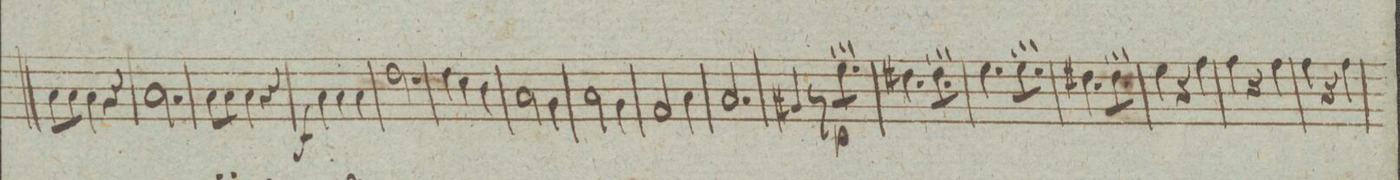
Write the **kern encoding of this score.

**kern	**dynam
*I"Oboe II	*
*clefG2	*
*k[]	*
*M3/4	*
8a\L	.
8a\J	.
4a\	.
4r	.
=46	=46
2.a\	.
=47	=47
8a\L	.
8a\J	.
4a\	.
4r	.
=48	=48
4a\	f
4a\	.
4a\	.
=49	=49
2.dd\	.
=50	=50
4dd\	.
4cc\	.
4b\	.
=51	=51
2a\	.
4g\	.
=52	=52
2a\	.
4g\	.
=53	=53
2f/	.
4a\	.
=54	=54
2.a/	.
=55	=55
4g#X/	.
8r	.
*tremolo	*
8ee\L	p
8ee\	.
8ee\J	.
*Xtremolo	*
=56	=56
4.dd#X\	.
*tremolo	*
8dd#\L	.
8dd#\	.
8dd#\J	.
*Xtremolo	*
=57	=57
4.ee\	.
*tremolo	*
8ee\L	.
8ee\	.
8ee\J	.
*Xtremolo	*
=58	=58
4.dd#X\	.
*tremolo	*
8dd#\L	.
8dd#\	.
8dd#\J	.
*Xtremolo	*
=59	=59
4ee\	.
4r	.
4ff\	.
=60	=60
4ff\	.
4r	.
4ff\	.
=61	=61
4ff\	.
4r	.
4ff\	.
=62	=62
*-	*-
